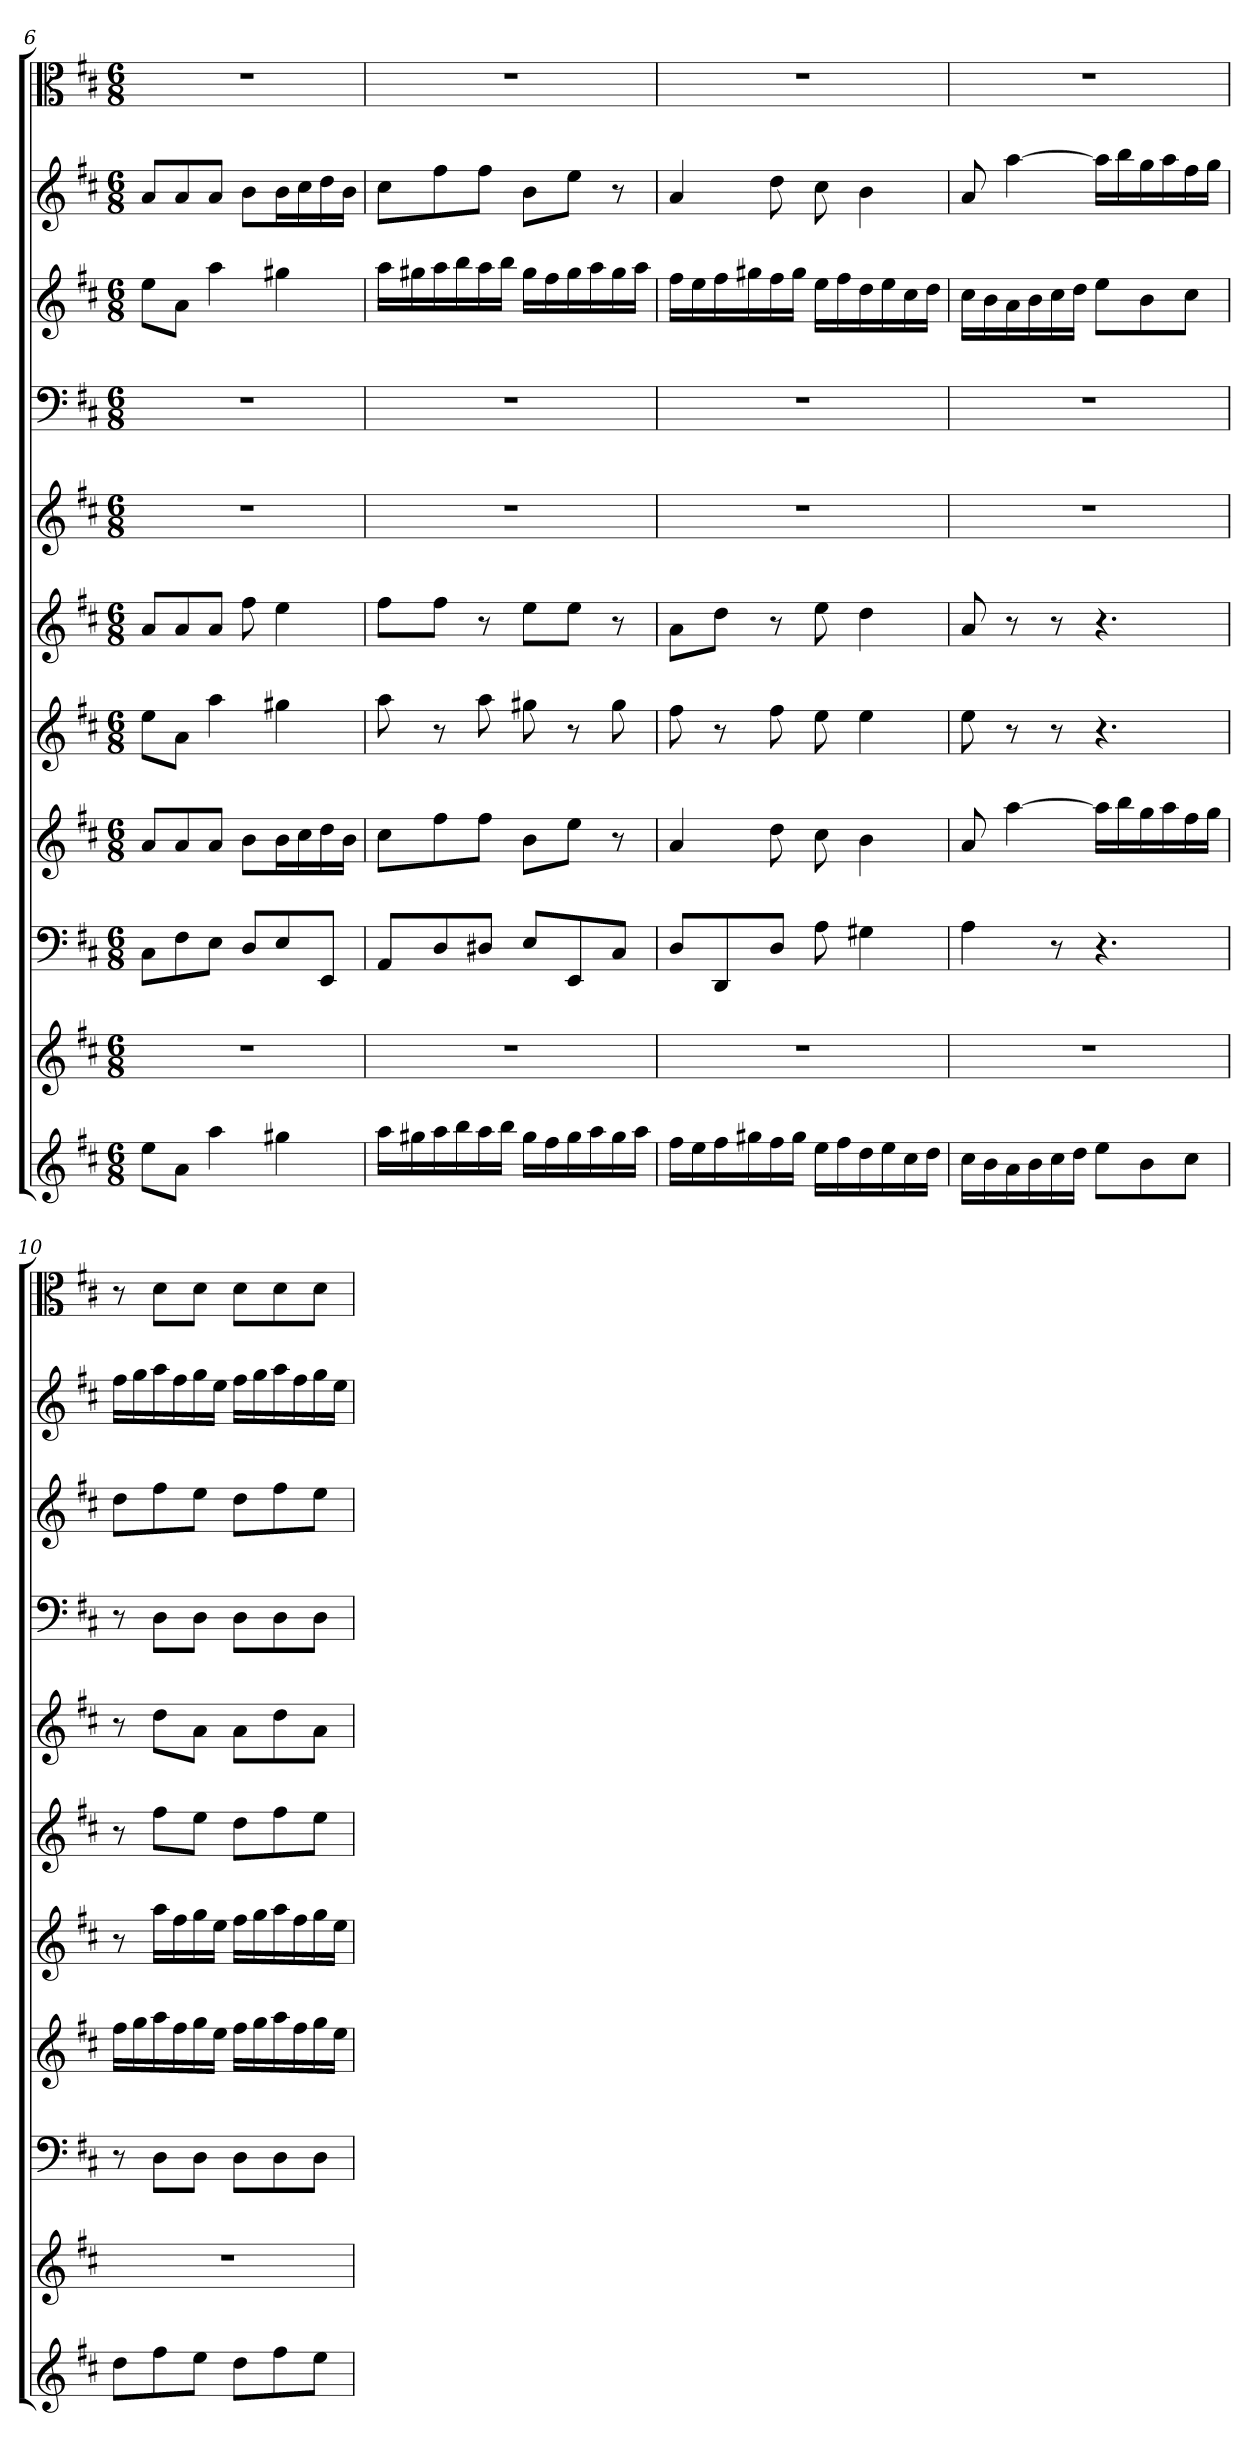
**kern	**kern	**kern	**kern	**kern	**kern	**kern	**kern	**kern	**kern	**kern
*part11	*part10	*part9	*part8	*part7	*part6	*part5	*part4	*part3	*part2	*part1
*staff11	*staff10	*staff9	*staff8	*staff7	*staff6	*staff5	*staff4	*staff3	*staff2	*staff1
*clefG2	*clefG2	*clefF4	*clefG2	*clefG2	*clefG2	*clefG2	*clefF4	*clefG2	*clefG2	*clefC3
*k[f#c#]	*k[f#c#]	*k[f#c#]	*k[f#c#]	*k[f#c#]	*k[f#c#]	*k[f#c#]	*k[f#c#]	*k[f#c#]	*k[f#c#]	*k[f#c#]
*D:	*D:	*D:	*D:	*D:	*D:	*D:	*D:	*D:	*D:	*D:
*M6/8	*M6/8	*M6/8	*M6/8	*M6/8	*M6/8	*M6/8	*M6/8	*M6/8	*M6/8	*M6/8
=6	=6	=6	=6	=6	=6	=6	=6	=6	=6	=6
8ee\L	2.r	8C#\L	8a/L	8ee\L	8a/L	2.r	2.r	8ee\L	8a/L	2.r
8a\J	.	8F#\	8a/	8a\J	8a/	.	.	8a\J	8a/	.
4aa\	.	8E\J	8a/J	4aa\	8a/J	.	.	4aa\	8a/J	.
.	.	8D/L	8b\L	.	8ff#\	.	.	.	8b\L	.
4gg#X\	.	8E/	16b\L	4gg#X\	4ee\	.	.	4gg#X\	16b\L	.
.	.	.	16cc#\	.	.	.	.	.	16cc#\	.
.	.	8EE/J	16dd\	.	.	.	.	.	16dd\	.
.	.	.	16b\JJ	.	.	.	.	.	16b\JJ	.
=7	=7	=7	=7	=7	=7	=7	=7	=7	=7	=7
16aa\LL	2.r	8AA/L	8cc#\L	8aa\	8ff#\L	2.r	2.r	16aa\LL	8cc#\L	2.r
16gg#X\	.	.	.	.	.	.	.	16gg#X\	.	.
16aa\	.	8D/	8ff#\	8r	8ff#\J	.	.	16aa\	8ff#\	.
16bb\	.	.	.	.	.	.	.	16bb\	.	.
16aa\	.	8D#X/J	8ff#\J	8aa\	8r	.	.	16aa\	8ff#\J	.
16bb\JJ	.	.	.	.	.	.	.	16bb\JJ	.	.
16gg#\LL	.	8E/L	8b\L	8gg#X\	8ee\L	.	.	16gg#\LL	8b\L	.
16ff#\	.	.	.	.	.	.	.	16ff#\	.	.
16gg#\	.	8EE/	8ee\J	8r	8ee\J	.	.	16gg#\	8ee\J	.
16aa\	.	.	.	.	.	.	.	16aa\	.	.
16gg#\	.	8C#/J	8r	8gg#\	8r	.	.	16gg#\	8r	.
16aa\JJ	.	.	.	.	.	.	.	16aa\JJ	.	.
=8	=8	=8	=8	=8	=8	=8	=8	=8	=8	=8
16ff#\LL	2.r	8D/L	4a/	8ff#\	8a\L	2.r	2.r	16ff#\LL	4a/	2.r
16ee\	.	.	.	.	.	.	.	16ee\	.	.
16ff#\	.	8DD/	.	8r	8dd\J	.	.	16ff#\	.	.
16gg#X\	.	.	.	.	.	.	.	16gg#X\	.	.
16ff#\	.	8D/J	8dd\	8ff#\	8r	.	.	16ff#\	8dd\	.
16gg#\JJ	.	.	.	.	.	.	.	16gg#\JJ	.	.
16ee\LL	.	8A\	8cc#\	8ee\	8ee\	.	.	16ee\LL	8cc#\	.
16ff#\	.	.	.	.	.	.	.	16ff#\	.	.
16dd\	.	4G#X\	4b\	4ee\	4dd\	.	.	16dd\	4b\	.
16ee\	.	.	.	.	.	.	.	16ee\	.	.
16cc#\	.	.	.	.	.	.	.	16cc#\	.	.
16dd\JJ	.	.	.	.	.	.	.	16dd\JJ	.	.
=9	=9	=9	=9	=9	=9	=9	=9	=9	=9	=9
16cc#\LL	2.r	4A\	8a/	8ee\	8a/	2.r	2.r	16cc#\LL	8a/	2.r
16b\	.	.	.	.	.	.	.	16b\	.	.
16a\	.	.	[4aa\	8r	8r	.	.	16a\	[4aa\	.
16b\	.	.	.	.	.	.	.	16b\	.	.
16cc#\	.	8r	.	8r	8r	.	.	16cc#\	.	.
16dd\JJ	.	.	.	.	.	.	.	16dd\JJ	.	.
8ee\L	.	4.r	16aa\LL]	4.r	4.r	.	.	8ee\L	16aa\LL]	.
.	.	.	16bb\	.	.	.	.	.	16bb\	.
8b\	.	.	16gg\	.	.	.	.	8b\	16gg\	.
.	.	.	16aa\	.	.	.	.	.	16aa\	.
8cc#\J	.	.	16ff#\	.	.	.	.	8cc#\J	16ff#\	.
.	.	.	16gg\JJ	.	.	.	.	.	16gg\JJ	.
=10	=10	=10	=10	=10	=10	=10	=10	=10	=10	=10
8dd\L	2.r	8r	16ff#\LL	8r	8r	8r	8r	8dd\L	16ff#\LL	8r
.	.	.	16gg\	.	.	.	.	.	16gg\	.
8ff#\	.	8D\L	16aa\	16aa\LL	8ff#\L	8dd\L	8D\L	8ff#\	16aa\	8d\L
.	.	.	16ff#\	16ff#\	.	.	.	.	16ff#\	.
8ee\J	.	8D\J	16gg\	16gg\	8ee\J	8a\J	8D\J	8ee\J	16gg\	8d\J
.	.	.	16ee\JJ	16ee\JJ	.	.	.	.	16ee\JJ	.
8dd\L	.	8D\L	16ff#\LL	16ff#\LL	8dd\L	8a\L	8D\L	8dd\L	16ff#\LL	8d\L
.	.	.	16gg\	16gg\	.	.	.	.	16gg\	.
8ff#\	.	8D\	16aa\	16aa\	8ff#\	8dd\	8D\	8ff#\	16aa\	8d\
.	.	.	16ff#\	16ff#\	.	.	.	.	16ff#\	.
8ee\J	.	8D\J	16gg\	16gg\	8ee\J	8a\J	8D\J	8ee\J	16gg\	8d\J
.	.	.	16ee\JJ	16ee\JJ	.	.	.	.	16ee\JJ	.
=	=	=	=	=	=	=	=	=	=	=
*-	*-	*-	*-	*-	*-	*-	*-	*-	*-	*-
